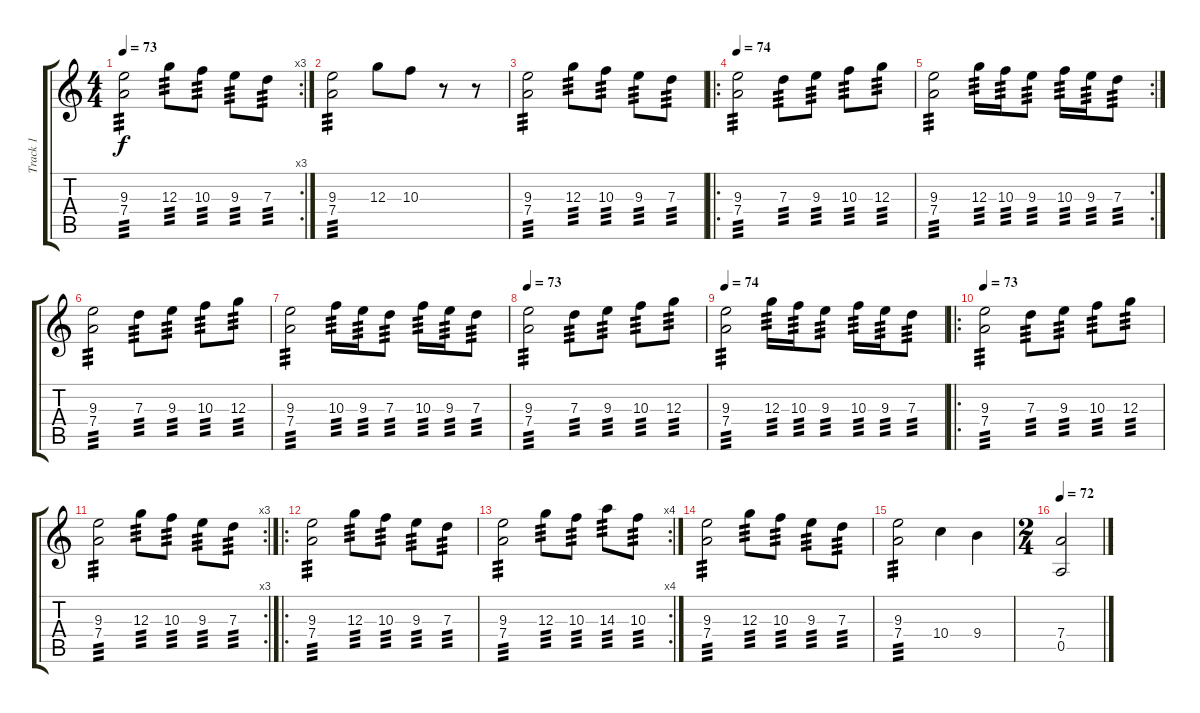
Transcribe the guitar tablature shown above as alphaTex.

\track ("Track 1" "Track 1") {instrument distortionguitar}
\staff {score tabs}
\tuning (E4 B3 G3 D3 A2 E2) {hide}
\rc 3
\ts (4 4)
\tempo 73
\clef g2
\ks c
(9.3 7.4).2{tp 3 dy f} 12.3.8{tp 3} 10.3.8{tp 3} 9.3.8{tp 3} 7.3.8{tp 3} |
(9.3 7.4).2{tp 3} 12.3.8 10.3.8 r.8 r.8 |
(9.3 7.4).2{tp 3} 12.3.8{tp 3} 10.3.8{tp 3} 9.3.8{tp 3} 7.3.8{tp 3} |
\ro
\tempo 74
(9.3 7.4).2{tp 3} 7.3.8{tp 3} 9.3.8{tp 3} 10.3.8{tp 3} 12.3.8{tp 3} |
\rc 2
(9.3 7.4).2{tp 3} 12.3.16{tp 3} 10.3.16{tp 3} 9.3.8{tp 3} 10.3.16{tp 3} 9.3.16{tp 3} 7.3.8{tp 3} |
(9.3 7.4).2{tp 3} 7.3.8{tp 3} 9.3.8{tp 3} 10.3.8{tp 3} 12.3.8{tp 3} |
(9.3 7.4).2{tp 3} 10.3.16{tp 3} 9.3.16{tp 3} 7.3.8{tp 3} 10.3.16{tp 3} 9.3.16{tp 3} 7.3.8{tp 3} |
\tempo 73
(9.3 7.4).2{tp 3} 7.3.8{tp 3} 9.3.8{tp 3} 10.3.8{tp 3} 12.3.8{tp 3} |
\tempo 74
(9.3 7.4).2{tp 3} 12.3.16{tp 3} 10.3.16{tp 3} 9.3.8{tp 3} 10.3.16{tp 3} 9.3.16{tp 3} 7.3.8{tp 3} |
\ro
\tempo 73
(9.3 7.4).2{tp 3} 7.3.8{tp 3} 9.3.8{tp 3} 10.3.8{tp 3} 12.3.8{tp 3} |
\rc 3
(9.3 7.4).2{tp 3} 12.3.8{tp 3} 10.3.8{tp 3} 9.3.8{tp 3} 7.3.8{tp 3} |
\ro
(9.3 7.4).2{tp 3} 12.3.8{tp 3} 10.3.8{tp 3} 9.3.8{tp 3} 7.3.8{tp 3} |
\rc 4
(9.3 7.4).2{tp 3} 12.3.8{tp 3} 10.3.8{tp 3} 14.3.8{tp 3} 10.3.8{tp 3} |
(9.3 7.4).2{tp 3} 12.3.8{tp 3} 10.3.8{tp 3} 9.3.8{tp 3} 7.3.8{tp 3} |
(9.3 7.4).2{tp 3} 10.4.4 9.4.4 |
\ts (2 4)
\tempo 72
(7.4 0.5).2
